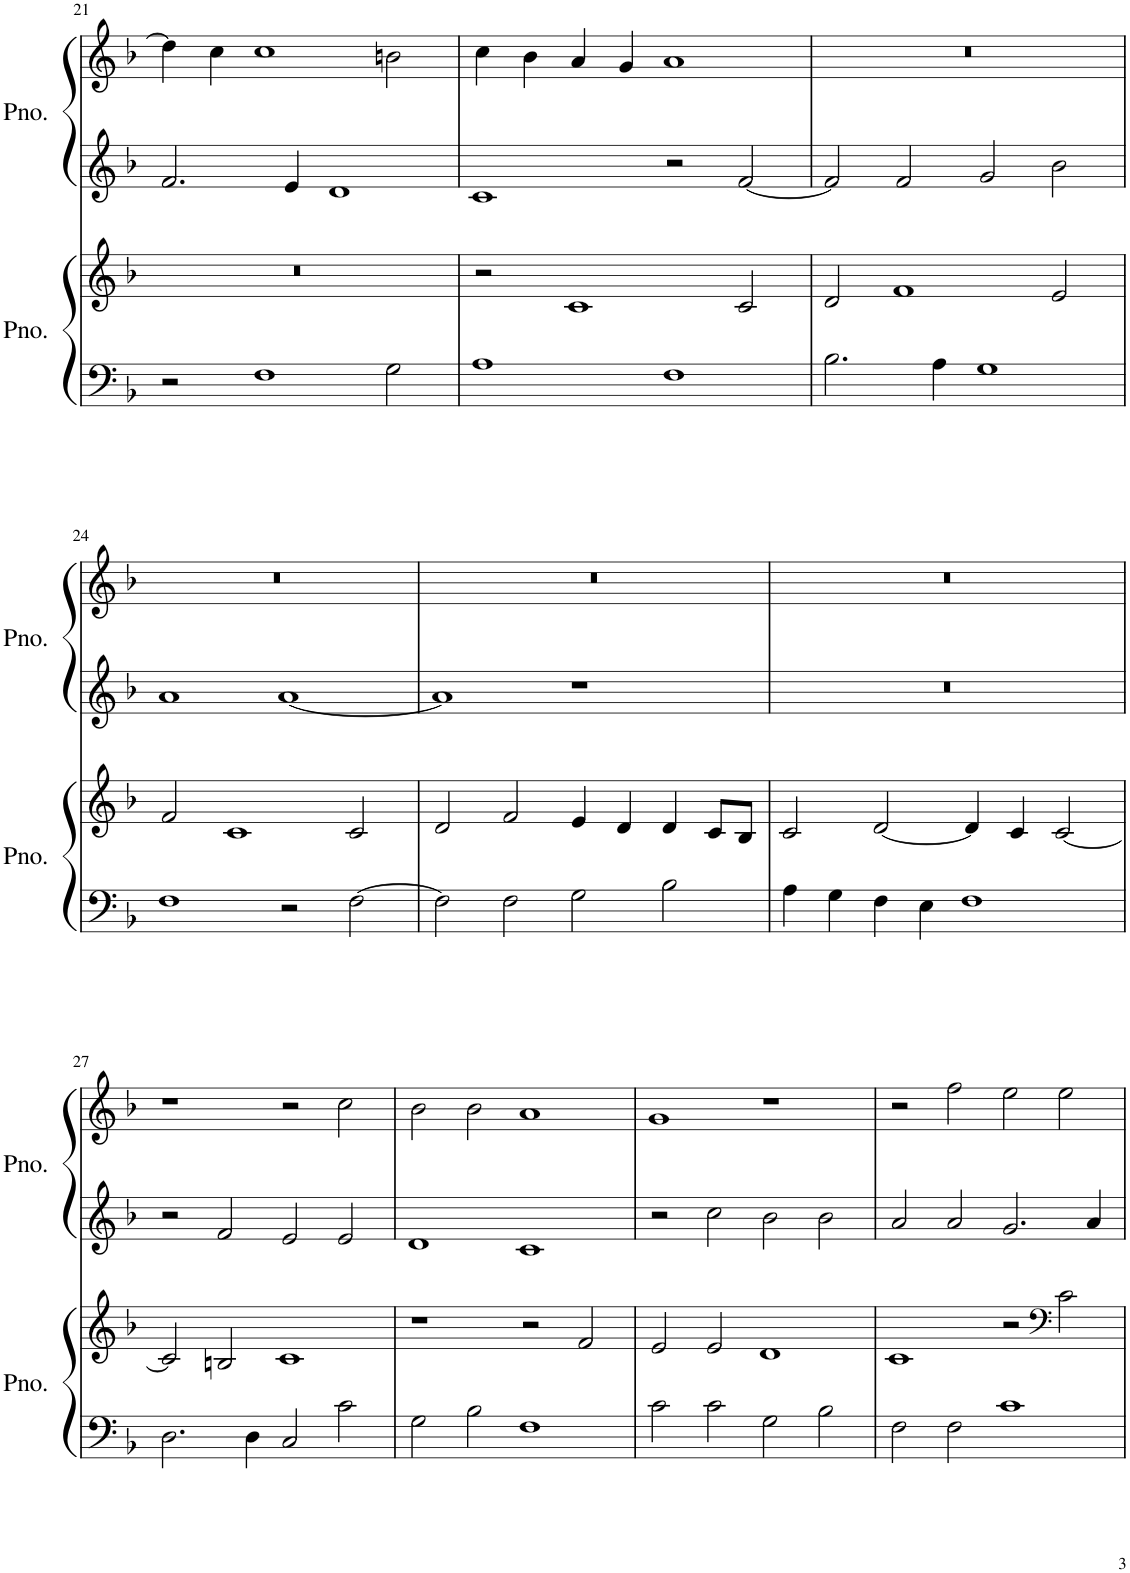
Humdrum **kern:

**kern	**kern	**kern	**kern
*part2	*part2	*part1	*part1
*staff4	*staff3	*staff2	*staff1
*I"Piano	*	*I"Piano	*
*I'Pno.	*	*I'Pno.	*
!!LO:PB:g=z
*clefF4	*clefG2	*clefG2	*clefG2
*k[b-]	*k[b-]	*k[b-]	*k[b-]
*M4/2	*M4/2	*M4/2	*M4/2
=21	=21	=21	=21
2r	0r	2.f/	4dd\]
.	.	.	4cc\
1F	.	.	1cc
.	.	4e/	.
.	.	1d	.
2G\	.	.	2bn\
=22	=22	=22	=22
1A	2r	1c	4cc\
.	.	.	4b-\
.	1c	.	4a/
.	.	.	4g/
1F	.	2r	1a
.	2c/	[2f/	.
=23	=23	=23	=23
2.B-\	2d/	2f/]	0r
.	1f	2f/	.
4A\	.	.	.
1G	.	2g/	.
.	2e/	2b-\	.
!!LO:LB:g=z
=24	=24	=24	=24
1F	2f/	1a	0r
.	1c	.	.
2r	.	[1a	.
[2F\	2c/	.	.
=25	=25	=25	=25
2F\]	2d/	1a]	0r
2F\	2f/	.	.
2G\	4e/	1r	.
.	4d/	.	.
2B-\	4d/	.	.
.	8c/L	.	.
.	8B-/J	.	.
=26	=26	=26	=26
4A\	2c/	0r	0r
4G\	.	.	.
4F\	[2d/	.	.
4E\	.	.	.
1F	4d/]	.	.
.	4c/	.	.
.	[2c/	.	.
!!LO:LB:g=z
=27	=27	=27	=27
2.D\	2c/]	2r	1r
.	2Bn/	2f/	.
4D\	.	.	.
2C/	1c	2e/	2r
2c\	.	2e/	2cc\
=28	=28	=28	=28
2G\	1r	1d	2b-\
2B-\	.	.	2b-\
1F	2r	1c	1a
.	2f/	.	.
=29	=29	=29	=29
2c\	2e/	2r	1g
2c\	2e/	2cc\	.
2G\	1d	2b-\	1r
2B-\	.	2b-\	.
=30	=30	=30	=30
2F\	1c	2a/	2r
2F\	.	2a/	2ff\
1c	2r	2.g/	2ee\
*	*clefF4	*	*
.	2c\	.	2ee\
.	.	4a/	.
=	=	=	=
*-	*-	*-	*-
